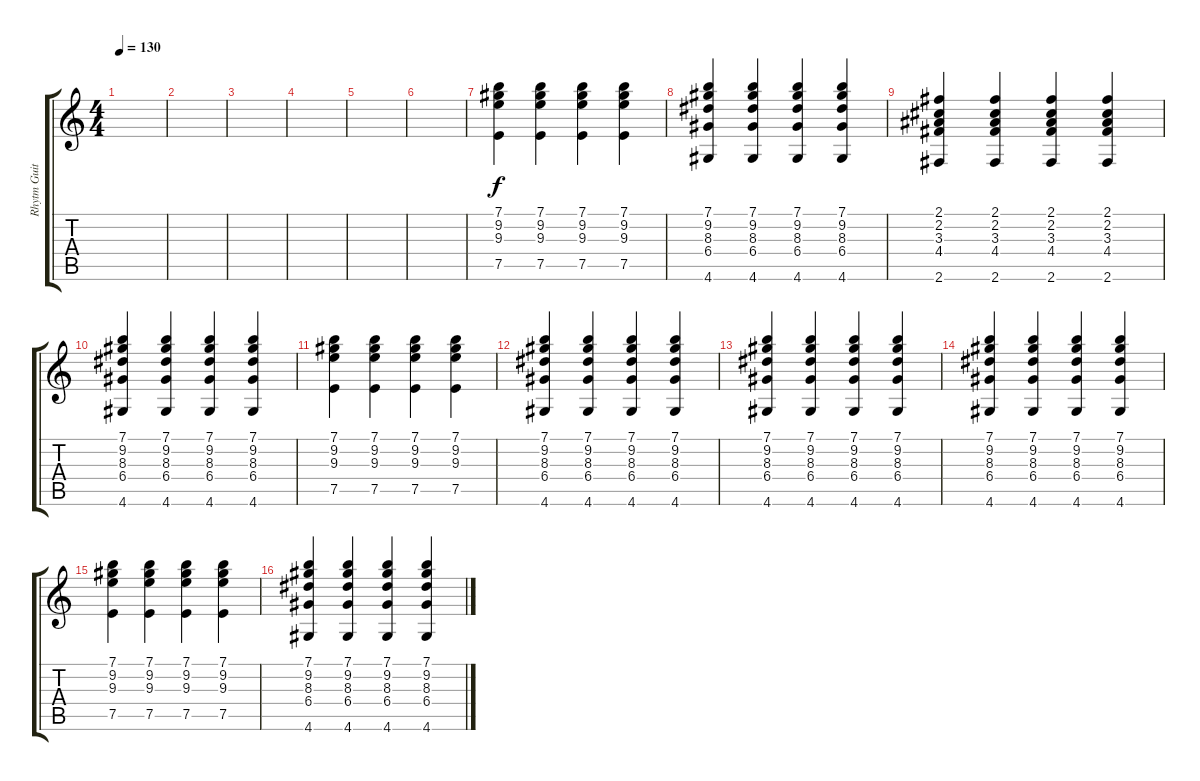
\track ("Rhytm Guitar" "Rhytm Guit") {mute instrument overdrivenguitar}
\staff {score tabs}
\tuning (E4 B3 G3 D3 A2 E2) {hide}
\ts (4 4)
\tempo 130
\clef g2
\ks c
|
|
|
|
|
|
(7.1 9.2 9.3 7.5).4 (7.1 9.2 9.3 7.5).4 (7.1 9.2 9.3 7.5).4 (7.1 9.2 9.3 7.5).4 |
(7.1 9.2 8.3 6.4 4.6).4 (7.1 9.2 8.3 6.4 4.6).4 (7.1 9.2 8.3 6.4 4.6).4 (7.1 9.2 8.3 6.4 4.6).4 |
(2.1 2.2 3.3 4.4 2.6).4 (2.1 2.2 3.3 4.4 2.6).4 (2.1 2.2 3.3 4.4 2.6).4 (2.1 2.2 3.3 4.4 2.6).4 |
(7.1 9.2 8.3 6.4 4.6).4 (7.1 9.2 8.3 6.4 4.6).4 (7.1 9.2 8.3 6.4 4.6).4 (7.1 9.2 8.3 6.4 4.6).4 |
(7.1 9.2 9.3 7.5).4 (7.1 9.2 9.3 7.5).4 (7.1 9.2 9.3 7.5).4 (7.1 9.2 9.3 7.5).4 |
(7.1 9.2 8.3 6.4 4.6).4 (7.1 9.2 8.3 6.4 4.6).4 (7.1 9.2 8.3 6.4 4.6).4 (7.1 9.2 8.3 6.4 4.6).4 |
(7.1 9.2 8.3 6.4 4.6).4 (7.1 9.2 8.3 6.4 4.6).4 (7.1 9.2 8.3 6.4 4.6).4 (7.1 9.2 8.3 6.4 4.6).4 |
(7.1 9.2 8.3 6.4 4.6).4{volume 8} (7.1 9.2 8.3 6.4 4.6).4 (7.1 9.2 8.3 6.4 4.6).4 (7.1 9.2 8.3 6.4 4.6).4 |
(7.1 9.2 9.3 7.5).4{volume 8} (7.1 9.2 9.3 7.5).4 (7.1 9.2 9.3 7.5).4 (7.1 9.2 9.3 7.5).4 |
(7.1 9.2 8.3 6.4 4.6).4 (7.1 9.2 8.3 6.4 4.6).4 (7.1 9.2 8.3 6.4 4.6).4{volume 7} (7.1 9.2 8.3 6.4 4.6).4
